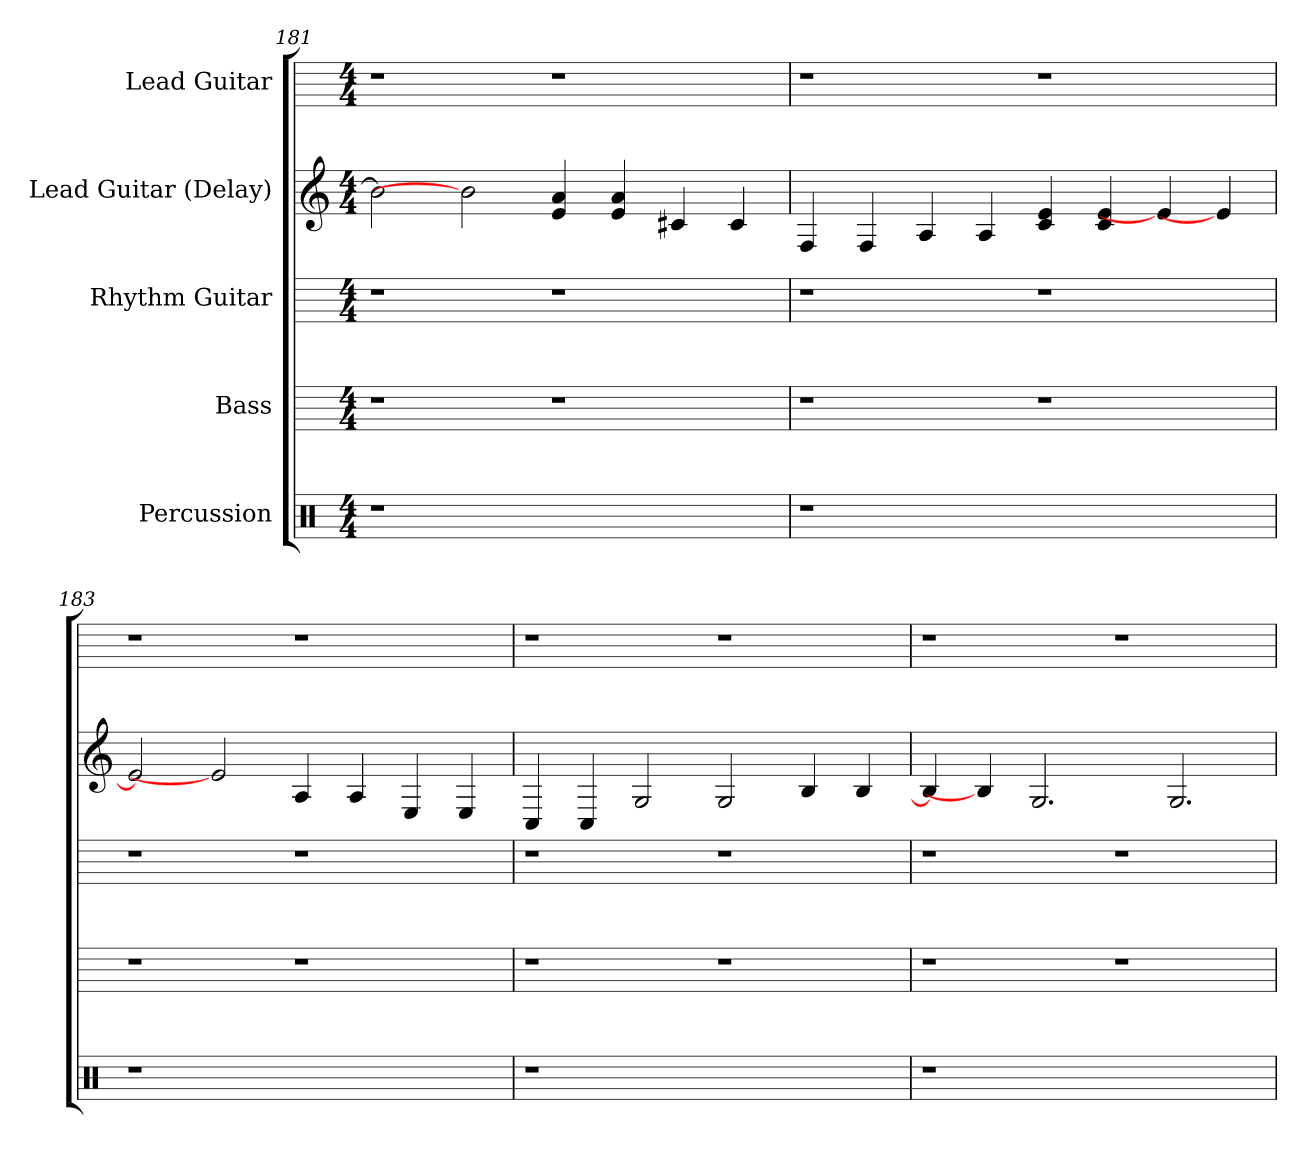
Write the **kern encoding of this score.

**kern	**kern	**kern	**kern	**kern
*part5	*part4	*part3	*part2	*part1
*staff5	*staff4	*staff3	*staff2	*staff1
*I"Percussion	*I"Bass	*I"Rhythm Guitar	*I"Lead Guitar (Delay)	*I"Lead Guitar
*clefX	*	*	*	*
*k[]	*k[]	*k[]	*k[]	*k[]
*M4/4	*M4/4	*M4/4	*M4/4	*M4/4
=181	=181	=181	=181	=181
1r	1r	1r	2b]	1r
.	.	.	2b]	.
1ryy	1r	1r	4a 4e	1r
.	.	.	4a 4e	.
.	.	.	4c#	.
.	.	.	4c#	.
=182	=182	=182	=182	=182
1r	1r	1r	4F	1r
.	.	.	4F	.
.	.	.	4A	.
.	.	.	4A	.
1ryy	1r	1r	4e 4c	1r
.	.	.	4e 4c	.
.	.	.	4e]	.
.	.	.	4e]	.
=183	=183	=183	=183	=183
1r	1r	1r	2e]	1r
.	.	.	2e]	.
1ryy	1r	1r	4A	1r
.	.	.	4A	.
.	.	.	4E	.
.	.	.	4E	.
=184	=184	=184	=184	=184
1r	1r	1r	4C	1r
.	.	.	4C	.
.	.	.	2G	.
1ryy	1r	1r	2G	1r
.	.	.	4B	.
.	.	.	4B	.
=185	=185	=185	=185	=185
1r	1r	1r	4B]	1r
.	.	.	4B]	.
.	.	.	2.G	.
1ryy	1r	1r	.	1r
.	.	.	2.G	.
=	=	=	=	=
*-	*-	*-	*-	*-
